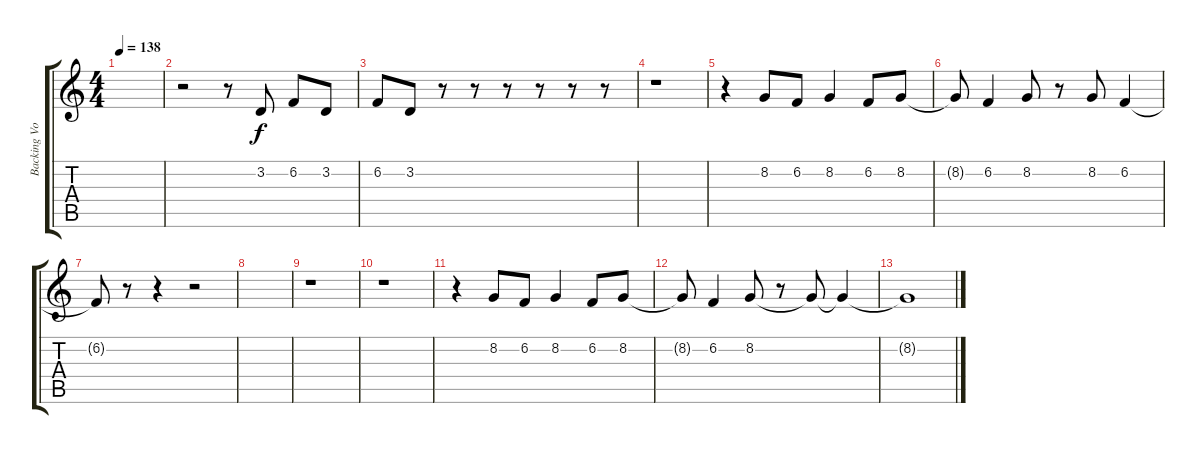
\track ("Backing Vocals" "Backing Vo") {instrument tenorsax}
\staff {score tabs}
\tuning (E4 B3 G3 D3 A2 E2) {hide}
\ts (4 4)
\tempo 138
\clef g2
\ks c
|
r.2 r.8 3.2.8 6.2.8 3.2.8 |
6.2.8 3.2.8 r.8 r.8 r.8 r.8 r.8 r.8 |
r.1 |
r.4 8.2.8 6.2.8 8.2.4 6.2.8 8.2.8 |
8.2{t}.8 6.2.4 8.2.8 r.8 8.2.8 6.2.4 |
6.2{t}.8 r.8 r.4 r.2 |
|
r.1 |
r.1 |
r.4 8.2.8 6.2.8 8.2.4 6.2.8 8.2.8 |
8.2{t}.8 6.2.4 8.2.8 r.8 8.2{t}.8 8.2{t}.4 |
8.2{t}.1
